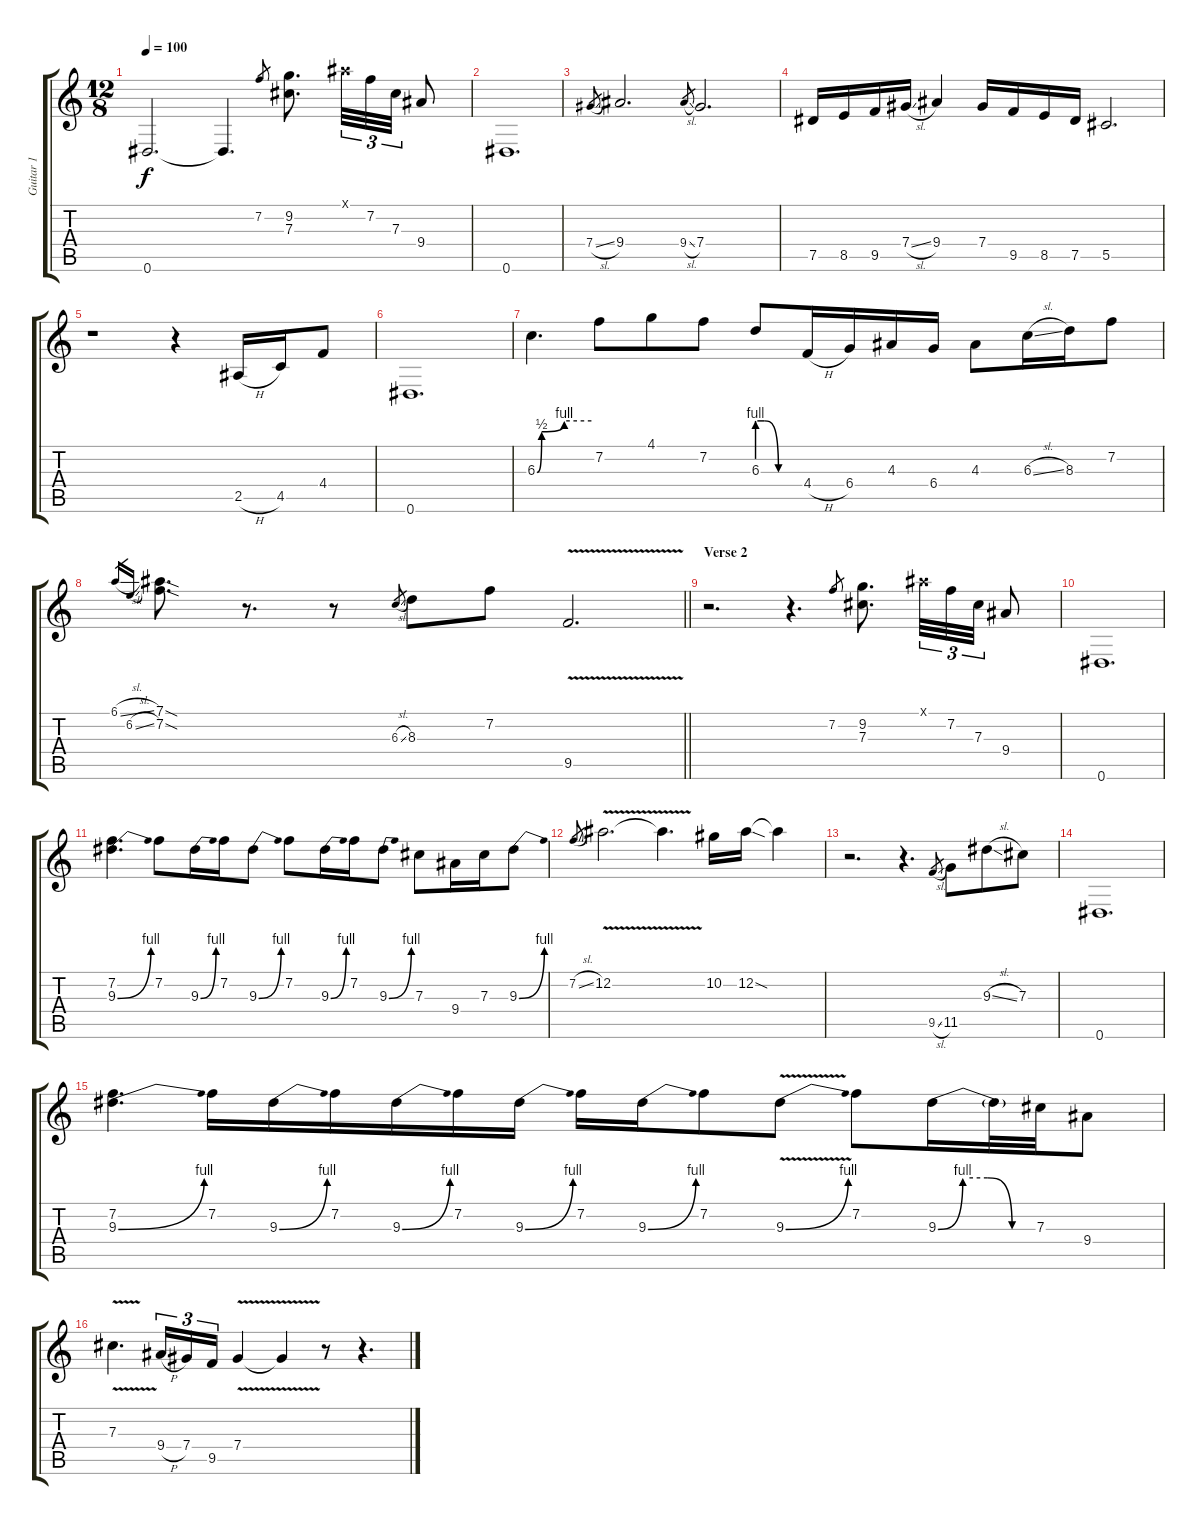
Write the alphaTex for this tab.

\track ("Guitar 1" "Guitar 1") {instrument overdrivenguitar}
\staff {score tabs}
\tuning (Eb4 Bb3 Gb3 Db3 Ab2 Eb2) {hide}
\ts (12 8)
\tempo 100
\clef g2
\ks c
0.6.2{d dy f} 0.6{t}.4{d} 7.2.8{gr} (9.2 7.3).8{d} 7.1{x}.32{tu (3 2)} 7.2.32{tu (3 2)} 7.3.32{tu (3 2)} 9.4.8 |
0.6.1{d} |
7.4{sl}.8{gr} 9.4.2{d} 9.4{sl}.8{gr} 7.4.2{d} |
7.5.16 8.5.16 9.5.16 7.4{sl}.16 9.4.4 7.4.16 9.5.16 8.5.16 7.5.16 5.5.2{d} |
r.1 r.4 2.5{h}.16 4.5.16 4.4.8 |
0.6.1{d} |
6.3{be (custom 0 0 5 2 30 4 60 4)}.4{d} 7.2.8 4.1.8 7.2.8 6.3{be (custom 0 4 10 4 30 0 60 0)}.8 4.4{h}.16 6.4.16 4.3.16 6.4.16 4.3.8 6.3{sl}.16 8.3.16 7.2.8 |
\barLineRight lightlight
6.1{sl}.16{gr} 6.2{sl}.16{gr} (7.1{sod} 7.2{sod}).8{d} r.8{d} r.8 6.3{sl}.8{gr} 8.3.8 7.2.8 9.5{v}.2{d} |
\section ("" "Verse 2")
r.2{d} r.4{d} 7.2.8{gr} (9.2 7.3).8{d} 7.1{x}.32{tu (3 2)} 7.2.32{tu (3 2)} 7.3.32{tu (3 2)} 9.4.8 |
0.6.1{d} |
(7.2 9.3{be (bend 0 0 60 4)}).4{d} 7.2.8 9.3{be (bend 0 0 60 4)}.16 7.2.16 9.3{be (bend 0 0 60 4)}.8 7.2.8 9.3{be (bend 0 0 60 4)}.16 7.2.16 9.3{be (bend 0 0 60 4)}.8 7.3.8 9.4.16 7.3.16 9.3{be (bend 0 0 60 4)}.8 |
7.2{sl}.8{gr} 12.2{v}.2{d} 12.2{t}.4{d} 10.2.16 12.2{sod}.16 12.2{t}.4 |
r.2{d} r.4{d} 9.5{sl}.8{gr} 11.5.8 9.3{sl}.8 7.3.8 |
0.6.1{d} |
(7.2 9.3{be (bend 0 0 60 4)}).4{d} 7.2.16 9.3{be (bend 0 0 60 4)}.16 7.2.16 9.3{be (bend 0 0 60 4)}.16 7.2.16 9.3{be (bend 0 0 60 4)}.16 7.2.16 9.3{be (bend 0 0 60 4)}.16 7.2.8 9.3{be (bend 0 0 60 4) v}.8 7.2.8 9.3{be (custom 0 0 15 4 30 4 45 0 60 0)}.16 9.3{t}.32 7.3.32 9.4.8 |
7.3{v}.4{d} 9.4{h}.16{tu (3 2)} 7.4.16{tu (3 2)} 9.5.16{tu (3 2)} 7.4{v}.4 7.4{t}.4 r.8 r.4{d}
